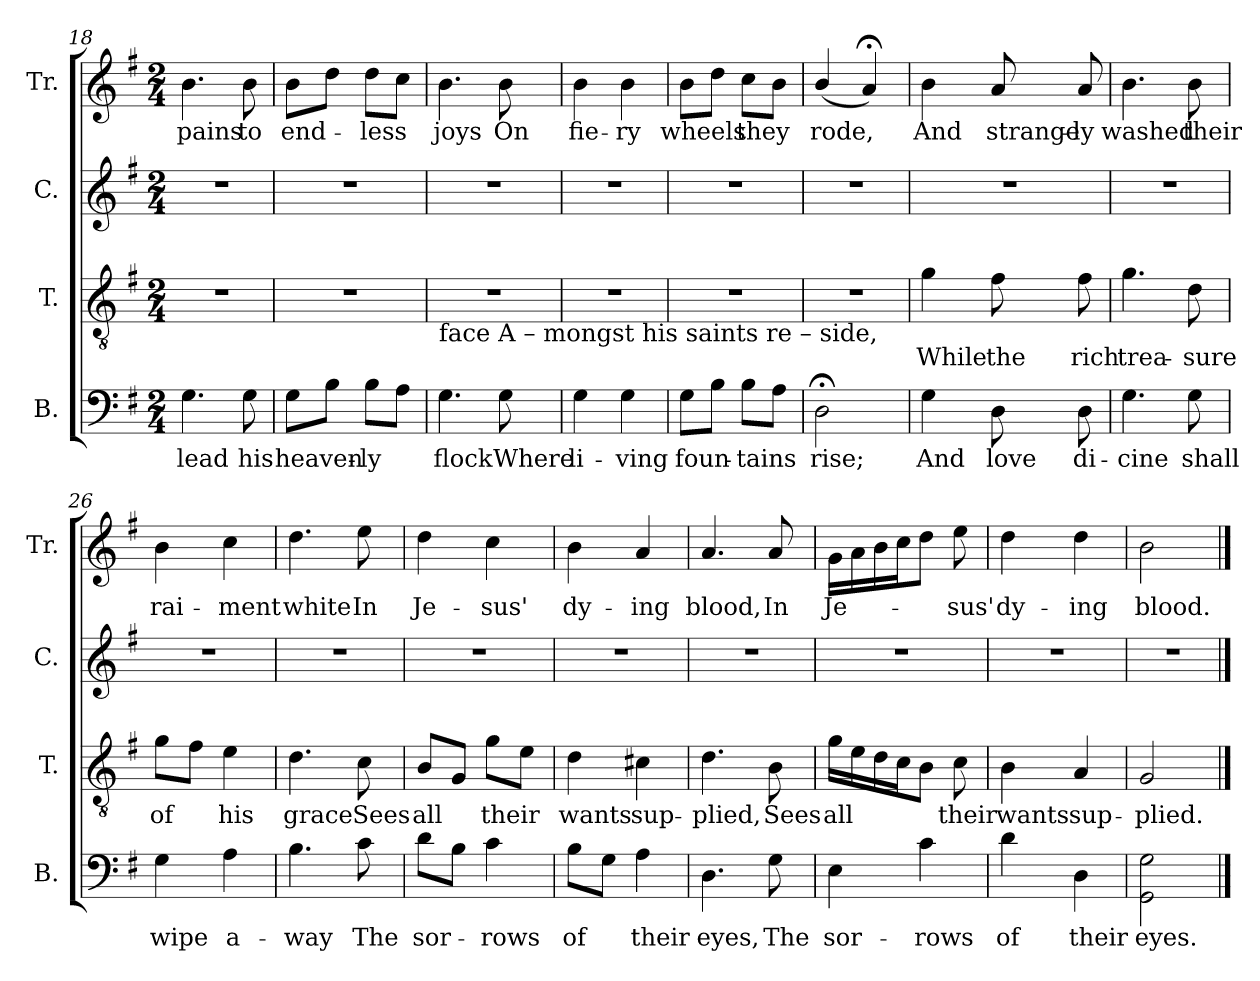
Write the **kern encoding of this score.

**kern	**text	**kern	**text	**kern	**kern	**text
*part4	*part4	*part3	*part3	*part2	*part1	*part1
*staff4	*staff4	*staff3	*staff3	*staff2	*staff1	*staff1
*I"B.	*	*I"T.	*	*I"C.	*I"Tr.	*
*I'B.	*	*I'T.	*	*I'C.	*I'Tr.	*
*clefF4	*	*clefGv2	*	*clefG2	*clefG2	*
*k[f#]	*	*k[f#]	*	*k[f#]	*k[f#]	*
*M2/4	*	*M2/4	*	*M2/4	*M2/4	*
=18	=18	=18	=18	=18	=18	=18
4.G\	lead	2r	.	2r	4.b\	pains
8G\	his	.	.	.	8b\	to
=19	=19	=19	=19	=19	=19	=19
8G\L	heaven-	2r	.	2r	8b\L	end-
8B\J	.	.	.	.	8dd\J	.
8B\L	-ly	.	.	.	8dd\L	-less
8A\J	.	.	.	.	8cc\J	.
!!LO:LB:g=z
=20	=20	=20	=20	=20	=20	=20
!	!	!LO:TX:b:t=face       A  –  mongst   his       saints        re        –     side,	!	!	!	!
4.G\	flock	2r	.	2r	4.b\	joys
8G\	Where	.	.	.	8b\	On
=21	=21	=21	=21	=21	=21	=21
4G\	li-	2r	.	2r	4b\	fie-
4G\	-ving	.	.	.	4b\	-ry
=22	=22	=22	=22	=22	=22	=22
8G\L	foun-	2r	.	2r	8b\L	wheels
8B\J	.	.	.	.	8dd\J	.
8B\L	-tains	.	.	.	8cc\L	they
8A\J	.	.	.	.	8b\J	.
=23	=23	=23	=23	=23	=23	=23
2D;<\	rise;	2r	.	2r	(4b/	rode,
.	.	.	.	.	4a;</)	.
=24	=24	=24	=24	=24	=24	=24
4G\	And	4g\	While	2r	4b\	And
8D\	love	8f#\	the	.	8a/	strange-
8D\	di-	8f#\	rich	.	8a/	-ly
=25	=25	=25	=25	=25	=25	=25
4.G\	-cine	4.g\	trea-	2r	4.b\	washed
8G\	shall	8d\	-sure	.	8b\	their
=26	=26	=26	=26	=26	=26	=26
4G\	wipe	8g\L	of	2r	4b\	rai-
.	.	8f#\J	.	.	.	.
4A\	a-	4e\	his	.	4cc\	-ment
=27	=27	=27	=27	=27	=27	=27
4.B\	-way	4.d\	grace	2r	4.dd\	white
8c\	The	8c\	Sees	.	8ee\	In
=28	=28	=28	=28	=28	=28	=28
8d\L	sor-	8B/L	all	2r	4dd\	Je-
8B\J	.	8G/J	.	.	.	.
4c\	-rows	8g\L	their	.	4cc\	-sus'
.	.	8e\J	.	.	.	.
=29	=29	=29	=29	=29	=29	=29
8B\L	of	4d\	wants	2r	4b\	dy-
8G\J	.	.	.	.	.	.
4A\	their	4c#X\	sup-	.	4a/	-ing
!!LO:LB:g=z
=30	=30	=30	=30	=30	=30	=30
4.D\	eyes,	4.d\	-plied,	2r	4.a/	blood,
8G\	The	8B\	Sees	.	8a/	In
=31	=31	=31	=31	=31	=31	=31
4E\	sor-	16g\LL	all	2r	16g\LL	Je-
.	.	16e\	.	.	16a\	.
.	.	16d\	.	.	16b\	.
.	.	16c\J	.	.	16cc\J	.
4c\	-rows	8B\J	.	.	8dd\J	.
.	.	8c\	their	.	8ee\	-sus'
=32	=32	=32	=32	=32	=32	=32
4d\	of	4B\	wants	2r	4dd\	dy-
4D\	their	4A/	sup-	.	4dd\	-ing
=33	=33	=33	=33	=33	=33	=33
2GG\ 2G\	eyes.	2G/	-plied.	2r	2b\	blood.
==	==	==	==	==	==	==
*-	*-	*-	*-	*-	*-	*-
